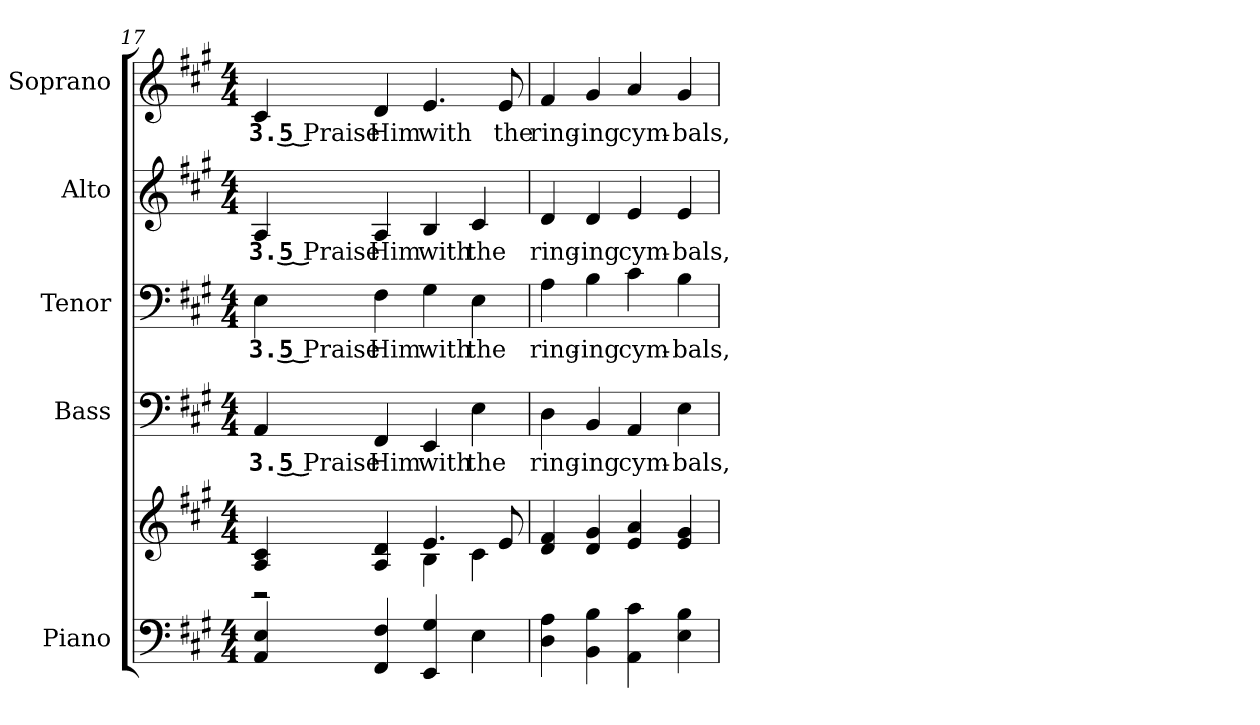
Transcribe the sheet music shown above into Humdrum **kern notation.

**kern	**kern	**kern	**text	**kern	**text	**kern	**text	**kern	**text
*part5	*part5	*part4	*part4	*part3	*part3	*part2	*part2	*part1	*part1
*staff6	*staff5	*staff4	*staff4	*staff3	*staff3	*staff2	*staff2	*staff1	*staff1
*I"Piano	*	*I"Bass	*	*I"Tenor	*	*I"Alto	*	*I"Soprano	*
*I'Pno.	*	*I'B.	*	*I'T.	*	*I'A.	*	*I'S.	*
!!LO:PB:g=z
*clefF4	*clefG2	*clefF4	*	*clefF4	*	*clefG2	*	*clefG2	*
*k[f#c#g#]	*k[f#c#g#]	*k[f#c#g#]	*	*k[f#c#g#]	*	*k[f#c#g#]	*	*k[f#c#g#]	*
*A:	*A:	*A:	*	*A:	*	*A:	*	*A:	*
*M4/4	*M4/4	*M4/4	*	*M4/4	*	*M4/4	*	*M4/4	*
=17	=17	=17	=17	=17	=17	=17	=17	=17	=17
*	*^	*	*	*	*	*	*	*	*
!	!	!	!	!LO:LY:b:color=#000000	!	!	!	!	!	!
!	!	!	!	!	!	!LO:LY:b:color=#000000	!	!	!	!
!	!	!	!	!	!	!	!	!LO:LY:b:color=#000000	!	!
!	!	!	!	!	!	!	!	!	!	!LO:LY:b:color=#000000
4AAi/ 4Ei	4Ai/ 4c#i	2r	4AAi/	3. 5 Praise	4Ei\	3. 5 Praise	4Ai/	3. 5 Praise	4c#i/	3. 5 Praise
!	!	!	!	!LO:LY:b:color=#000000	!	!	!	!	!	!
!	!	!	!	!	!	!LO:LY:b:color=#000000	!	!	!	!
!	!	!	!	!	!	!	!	!LO:LY:b:color=#000000	!	!
!	!	!	!	!	!	!	!	!	!	!LO:LY:b:color=#000000
4FF#i/ 4F#i	4Ai/ 4di	.	4FF#i/	Him	4F#i\	Him	4Ai/	Him	4di/	Him
!	!	!	!	!LO:LY:b:color=#000000	!	!	!	!	!	!
!	!	!	!	!	!	!LO:LY:b:color=#000000	!	!	!	!
!	!	!	!	!	!	!	!	!LO:LY:b:color=#000000	!	!
!	!	!	!	!	!	!	!	!	!	!LO:LY:b:color=#000000
4EEi/ 4G#i	4.ei/	4Bi\	4EEi/	with	4G#i\	with	4Bi/	with	4.ei/	with
!	!	!	!	!LO:LY:b:color=#000000	!	!	!	!	!	!
!	!	!	!	!	!	!LO:LY:b:color=#000000	!	!	!	!
!	!	!	!	!	!	!	!	!LO:LY:b:color=#000000	!	!
4Ei\	.	4c#i\	4Ei\	the	4Ei\	the	4c#i/	the	.	.
!	!	!	!	!	!	!	!	!	!	!LO:LY:b:color=#000000
.	8ei/	.	.	.	.	.	.	.	8ei/	the
*	*v	*v	*	*	*	*	*	*	*	*
=18	=18	=18	=18	=18	=18	=18	=18	=18	=18
!	!	!	!LO:LY:b:color=#000000	!	!	!	!	!	!
!	!	!	!	!	!LO:LY:b:color=#000000	!	!	!	!
!	!	!	!	!	!	!	!LO:LY:b:color=#000000	!	!
!	!	!	!	!	!	!	!	!	!LO:LY:b:color=#000000
4Di\ 4Ai	4di/ 4f#i	4Di\	ring-	4Ai\	ring-	4di/	ring-	4f#i/	ring-
!	!	!	!LO:LY:b:color=#000000	!	!	!	!	!	!
!	!	!	!	!	!LO:LY:b:color=#000000	!	!	!	!
!	!	!	!	!	!	!	!LO:LY:b:color=#000000	!	!
!	!	!	!	!	!	!	!	!	!LO:LY:b:color=#000000
4BBi\ 4Bi	4di/ 4g#i	4BBi/	-ing	4Bi\	-ing	4di/	-ing	4g#i/	-ing
!	!	!	!LO:LY:b:color=#000000	!	!	!	!	!	!
!	!	!	!	!	!LO:LY:b:color=#000000	!	!	!	!
!	!	!	!	!	!	!	!LO:LY:b:color=#000000	!	!
!	!	!	!	!	!	!	!	!	!LO:LY:b:color=#000000
4AAi\ 4c#i	4ei/ 4ai	4AAi/	cym-	4c#i\	cym-	4ei/	cym-	4ai/	cym-
!	!	!	!LO:LY:b:color=#000000	!	!	!	!	!	!
!	!	!	!	!	!LO:LY:b:color=#000000	!	!	!	!
!	!	!	!	!	!	!	!LO:LY:b:color=#000000	!	!
!	!	!	!	!	!	!	!	!	!LO:LY:b:color=#000000
4Ei\ 4Bi	4ei/ 4g#i	4Ei\	-bals,	4Bi\	-bals,	4ei/	-bals,	4g#i/	-bals,
=	=	=	=	=	=	=	=	=	=
*-	*-	*-	*-	*-	*-	*-	*-	*-	*-
